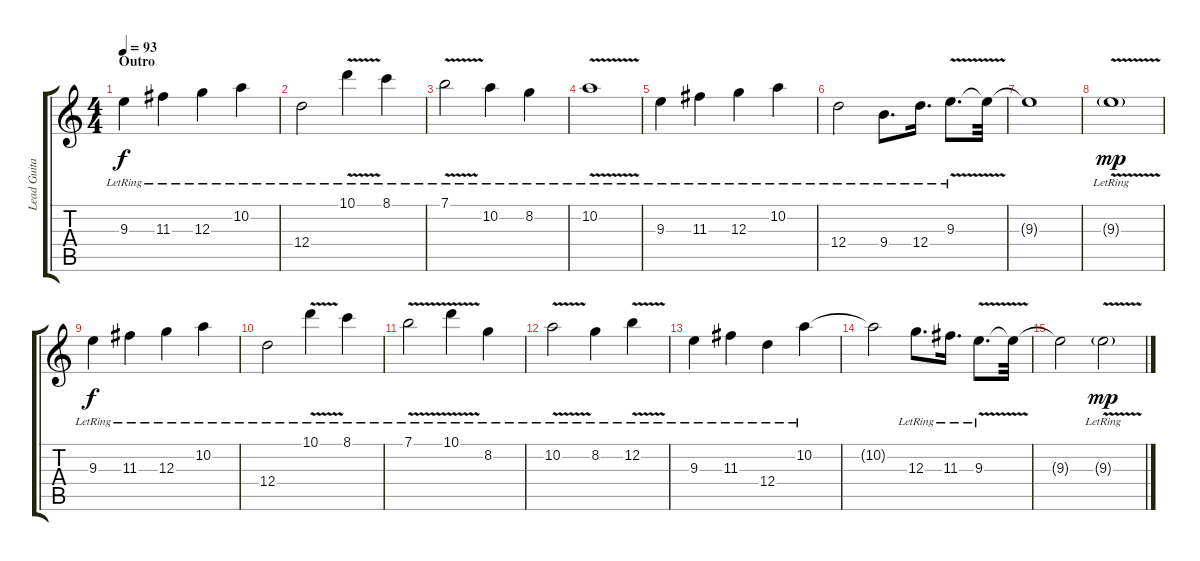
\track ("Lead Guitar" "Lead Guita") {instrument electricguitarclean}
\staff {score tabs}
\tuning (E4 B3 G3 D3 A2 E2) {hide}
\ts (4 4)
\section ("" "Outro")
\tempo 93
\clef g2
\ks c
9.3{lr}.4{dy f volume 12} 11.3{lr}.4 12.3{lr}.4 10.2{lr}.4 |
12.4{lr}.2 10.1{v lr}.4 8.1{lr}.4 |
7.1{v lr}.2 10.2{lr}.4 8.2{lr}.4 |
10.2{v lr}.1 |
9.3{lr}.4 11.3{lr}.4 12.3{lr}.4 10.2{lr}.4 |
12.4{lr}.2 9.4{lr}.8{d} 12.4{lr}.16{d} 9.3{v lr}.8{d} 9.3{t}.32 |
9.3{t}.1 |
9.3{v g lr}.1{dy mp} |
9.3{lr}.4{dy f} 11.3{lr}.4 12.3{lr}.4 10.2{lr}.4 |
12.4{lr}.2 10.1{v lr}.4 8.1{lr}.4 |
7.1{v lr}.2 10.1{v lr}.4 8.2{lr}.4 |
10.2{v lr}.2 8.2{lr}.4 12.2{v lr}.4 |
9.3{lr}.4 11.3{lr}.4 12.4{lr}.4 10.2{lr}.4 |
10.2{t}.2 12.3{lr}.8{d} 11.3{lr}.16{d} 9.3{v lr}.8{d} 9.3{t}.32 |
9.3{t}.2 9.3{v g lr}.2{dy mp}
